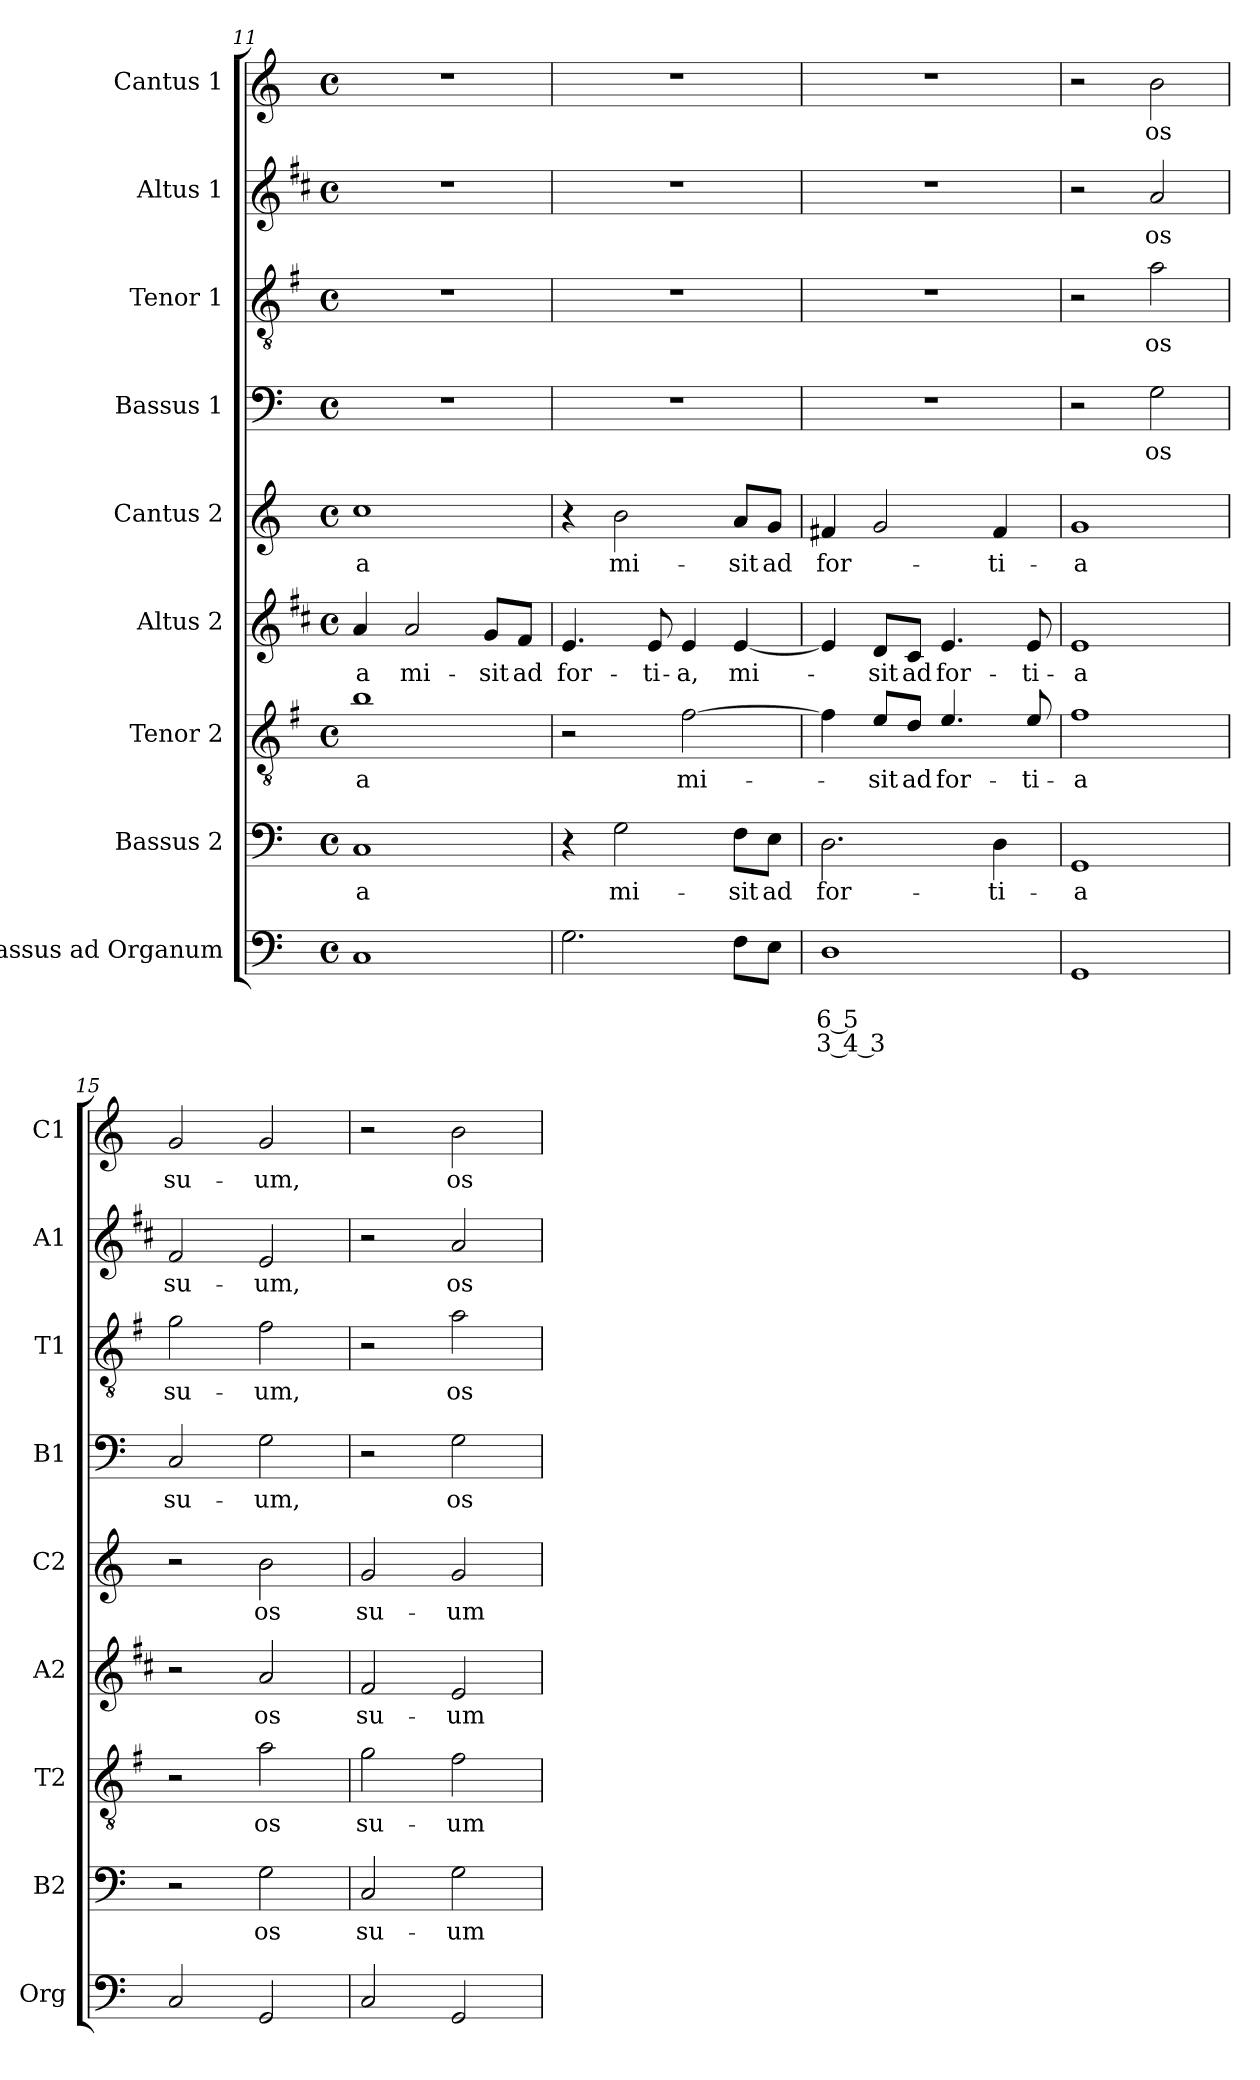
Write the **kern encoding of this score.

**kern	**text	**text	**text	**kern	**text	**kern	**text	**kern	**text	**kern	**text	**kern	**text	**kern	**text	**kern	**text	**kern	**text
*part9	*part9	*part9	*part9	*part8	*part8	*part7	*part7	*part6	*part6	*part5	*part5	*part4	*part4	*part3	*part3	*part2	*part2	*part1	*part1
*staff9	*staff9	*staff9	*staff9	*staff8	*staff8	*staff7	*staff7	*staff6	*staff6	*staff5	*staff5	*staff4	*staff4	*staff3	*staff3	*staff2	*staff2	*staff1	*staff1
*I"Bassus ad Organum	*	*	*	*I"Bassus 2	*	*I"Tenor 2	*	*I"Altus 2	*	*I"Cantus 2	*	*I"Bassus 1	*	*I"Tenor 1	*	*I"Altus 1	*	*I"Cantus 1	*
*I'Org	*	*	*	*I'B2	*	*I'T2	*	*I'A2	*	*I'C2	*	*I'B1	*	*I'T1	*	*I'A1	*	*I'C1	*
*clefF4	*	*	*	*clefF4	*	*clefGv2	*	*clefG2	*	*clefG2	*	*clefF4	*	*clefGv2	*	*clefG2	*	*clefG2	*
*	*	*	*	*	*	*ITrd4c7	*	*ITrd1c2	*	*	*	*	*	*ITrd4c7	*	*ITrd1c2	*	*	*
*k[]	*	*	*	*k[]	*	*k[]	*	*k[]	*	*k[]	*	*k[]	*	*k[]	*	*k[]	*	*k[]	*
*C:	*	*	*	*C:	*	*C:	*	*C:	*	*C:	*	*C:	*	*C:	*	*C:	*	*C:	*
*M4/4	*	*	*	*M4/4	*	*M4/4	*	*M4/4	*	*M4/4	*	*M4/4	*	*M4/4	*	*M4/4	*	*M4/4	*
*met(c)	*	*	*	*met(c)	*	*met(c)	*	*met(c)	*	*met(c)	*	*met(c)	*	*met(c)	*	*met(c)	*	*met(c)	*
=11	=11	=11	=11	=11	=11	=11	=11	=11	=11	=11	=11	=11	=11	=11	=11	=11	=11	=11	=11
!	!	!	!	!	!LO:LY:b	!	!LO:LY:b	!	!LO:LY:b	!	!LO:LY:b	!	!	!	!	!	!	!	!
1C	.	.	.	1C	-a	1e	-a	4g/	-a	1cc	-a	1r	.	1r	.	1r	.	1r	.
!	!	!	!	!	!	!	!	!	!LO:LY:b	!	!	!	!	!	!	!	!	!	!
.	.	.	.	.	.	.	.	2g/	mi-	.	.	.	.	.	.	.	.	.	.
!	!	!	!	!	!	!	!	!	!LO:LY:b	!	!	!	!	!	!	!	!	!	!
.	.	.	.	.	.	.	.	8f/L	-sit	.	.	.	.	.	.	.	.	.	.
!	!	!	!	!	!	!	!	!	!LO:LY:b	!	!	!	!	!	!	!	!	!	!
.	.	.	.	.	.	.	.	8e/J	ad	.	.	.	.	.	.	.	.	.	.
=12	=12	=12	=12	=12	=12	=12	=12	=12	=12	=12	=12	=12	=12	=12	=12	=12	=12	=12	=12
!	!	!	!	!	!	!	!	!	!LO:LY:b	!	!	!	!	!	!	!	!	!	!
2.G\	.	.	.	4r	.	2r	.	4.d/	for-	4r	.	1r	.	1r	.	1r	.	1r	.
!	!	!	!	!	!LO:LY:b	!	!	!	!	!	!LO:LY:b	!	!	!	!	!	!	!	!
.	.	.	.	2G\	mi-	.	.	.	.	2b\	mi-	.	.	.	.	.	.	.	.
!	!	!	!	!	!	!	!	!	!LO:LY:b	!	!	!	!	!	!	!	!	!	!
.	.	.	.	.	.	.	.	8d/	-ti-	.	.	.	.	.	.	.	.	.	.
!	!	!	!	!	!	!	!LO:LY:b	!	!LO:LY:b	!	!	!	!	!	!	!	!	!	!
.	.	.	.	.	.	[2B\	mi-	4d/	-a,	.	.	.	.	.	.	.	.	.	.
!	!	!	!	!	!LO:LY:b	!	!	!	!LO:LY:b	!	!LO:LY:b	!	!	!	!	!	!	!	!
8F\L	.	.	.	8F\L	-sit	.	.	[4d/	mi-	8a/L	-sit	.	.	.	.	.	.	.	.
!	!	!	!	!	!LO:LY:b	!	!	!	!	!	!LO:LY:b	!	!	!	!	!	!	!	!
8E\J	.	.	.	8E\J	ad	.	.	.	.	8g/J	ad	.	.	.	.	.	.	.	.
=13	=13	=13	=13	=13	=13	=13	=13	=13	=13	=13	=13	=13	=13	=13	=13	=13	=13	=13	=13
!	!	!LO:LY:b	!LO:LY:b	!	!LO:LY:b	!	!	!	!	!	!LO:LY:b	!	!	!	!	!	!	!	!
1D	.	6 5	3 4 3	2.D\	for-	4B\]	.	4d/]	.	4f#X/	for-	1r	.	1r	.	1r	.	1r	.
!	!	!	!	!	!	!	!LO:LY:b	!	!LO:LY:b	!	!	!	!	!	!	!	!	!	!
.	.	.	.	.	.	8A/L	-sit	8c/L	-sit	2g/	.	.	.	.	.	.	.	.	.
!	!	!	!	!	!	!	!LO:LY:b	!	!LO:LY:b	!	!	!	!	!	!	!	!	!	!
.	.	.	.	.	.	8G/J	ad	8B/J	ad	.	.	.	.	.	.	.	.	.	.
!	!	!	!	!	!	!	!LO:LY:b	!	!LO:LY:b	!	!	!	!	!	!	!	!	!	!
.	.	.	.	.	.	4.A/	for-	4.d/	for-	.	.	.	.	.	.	.	.	.	.
!	!	!	!	!	!LO:LY:b	!	!	!	!	!	!LO:LY:b	!	!	!	!	!	!	!	!
.	.	.	.	4D\	-ti-	.	.	.	.	4f#/	-ti-	.	.	.	.	.	.	.	.
!	!	!	!	!	!	!	!LO:LY:b	!	!LO:LY:b	!	!	!	!	!	!	!	!	!	!
.	.	.	.	.	.	8A/	-ti-	8d/	-ti-	.	.	.	.	.	.	.	.	.	.
!!LO:LB:g=z
=14	=14	=14	=14	=14	=14	=14	=14	=14	=14	=14	=14	=14	=14	=14	=14	=14	=14	=14	=14
!	!	!	!	!	!LO:LY:b	!	!LO:LY:b	!	!LO:LY:b	!	!LO:LY:b	!	!	!	!	!	!	!	!
1GG	.	.	.	1GG	-a	1B	-a	1d	-a	1g	-a	2r	.	2r	.	2r	.	2r	.
!	!	!	!	!	!	!	!	!	!	!	!	!	!LO:LY:b	!	!LO:LY:b	!	!LO:LY:b	!	!LO:LY:b
.	.	.	.	.	.	.	.	.	.	.	.	2G\	os	2d\	os	2g/	os	2b\	os
=15	=15	=15	=15	=15	=15	=15	=15	=15	=15	=15	=15	=15	=15	=15	=15	=15	=15	=15	=15
!	!	!	!	!	!	!	!	!	!	!	!	!	!LO:LY:b	!	!LO:LY:b	!	!LO:LY:b	!	!LO:LY:b
2C/	.	.	.	2r	.	2r	.	2r	.	2r	.	2C/	su-	2c\	su-	2e/	su-	2g/	su-
!	!	!	!	!	!LO:LY:b	!	!LO:LY:b	!	!LO:LY:b	!	!LO:LY:b	!	!LO:LY:b	!	!LO:LY:b	!	!LO:LY:b	!	!LO:LY:b
2GG/	.	.	.	2G\	os	2d\	os	2g/	os	2b\	os	2G\	-um,	2B\	-um,	2d/	-um,	2g/	-um,
=16	=16	=16	=16	=16	=16	=16	=16	=16	=16	=16	=16	=16	=16	=16	=16	=16	=16	=16	=16
!	!	!	!	!	!LO:LY:b	!	!LO:LY:b	!	!LO:LY:b	!	!LO:LY:b	!	!	!	!	!	!	!	!
2C/	.	.	.	2C/	su-	2c\	su-	2e/	su-	2g/	su-	2r	.	2r	.	2r	.	2r	.
!	!	!	!	!	!LO:LY:b	!	!LO:LY:b	!	!LO:LY:b	!	!LO:LY:b	!	!LO:LY:b	!	!LO:LY:b	!	!LO:LY:b	!	!LO:LY:b
2GG/	.	.	.	2G\	-um	2B\	-um	2d/	-um	2g/	-um	2G\	os	2d\	os	2g/	os	2b\	os
=	=	=	=	=	=	=	=	=	=	=	=	=	=	=	=	=	=	=	=
*-	*-	*-	*-	*-	*-	*-	*-	*-	*-	*-	*-	*-	*-	*-	*-	*-	*-	*-	*-
